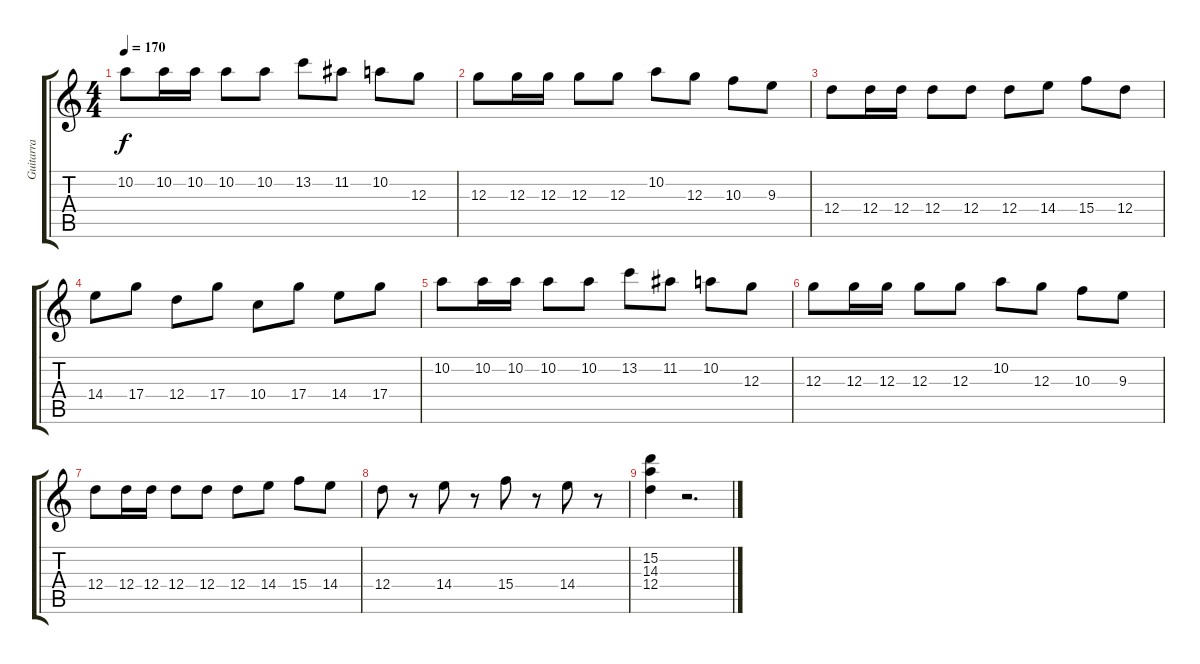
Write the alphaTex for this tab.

\track ("Guitarra" "Guitarra") {instrument distortionguitar}
\staff {score tabs}
\tuning (E4 B3 G3 D3 A2 E2) {hide}
\ts (4 4)
\tempo 170
\clef g2
\ks c
10.2.8{dy f} 10.2.16 10.2.16 10.2.8 10.2.8 13.2.8 11.2.8 10.2.8 12.3.8 |
12.3.8 12.3.16 12.3.16 12.3.8 12.3.8 10.2.8 12.3.8 10.3.8 9.3.8 |
12.4.8 12.4.16 12.4.16 12.4.8 12.4.8 12.4.8 14.4.8 15.4.8 12.4.8 |
14.4.8 17.4.8 12.4.8 17.4.8 10.4.8 17.4.8 14.4.8 17.4.8 |
10.2.8 10.2.16 10.2.16 10.2.8 10.2.8 13.2.8 11.2.8 10.2.8 12.3.8 |
12.3.8 12.3.16 12.3.16 12.3.8 12.3.8 10.2.8 12.3.8 10.3.8 9.3.8 |
12.4.8 12.4.16 12.4.16 12.4.8 12.4.8 12.4.8 14.4.8 15.4.8 14.4.8 |
12.4.8 r.8 14.4.8 r.8 15.4.8 r.8 14.4.8 r.8 |
(15.2 14.3 12.4).4 r.2{d}
